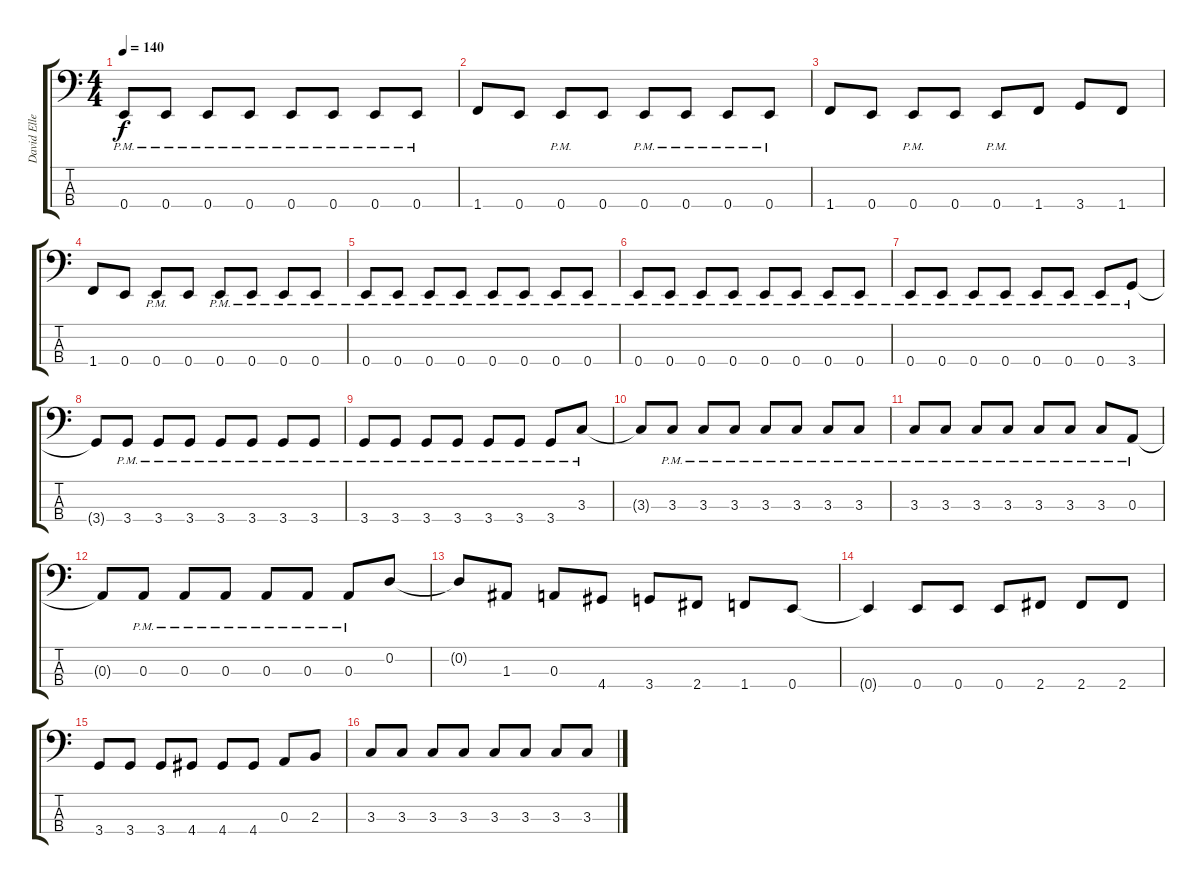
\track ("David Ellefson (Bass)" "David Elle") {instrument electricbasspick}
\staff {score tabs}
\tuning (G2 D2 A1 E1) {hide}
\ts (4 4)
\tempo 140
\clef f4
\ks c
0.4{pm}.8{dy f} 0.4{pm}.8 0.4{pm}.8 0.4{pm}.8 0.4{pm}.8 0.4{pm}.8 0.4{pm}.8 0.4{pm}.8 |
1.4.8 0.4.8 0.4{pm}.8 0.4.8 0.4{pm}.8 0.4{pm}.8 0.4{pm}.8 0.4{pm}.8 |
1.4.8 0.4.8 0.4{pm}.8 0.4.8 0.4{pm}.8 1.4.8 3.4.8 1.4.8 |
1.4.8 0.4.8 0.4{pm}.8 0.4.8 0.4{pm}.8 0.4{pm}.8 0.4{pm}.8 0.4{pm}.8 |
0.4{pm}.8 0.4{pm}.8 0.4{pm}.8 0.4{pm}.8 0.4{pm}.8 0.4{pm}.8 0.4{pm}.8 0.4{pm}.8 |
0.4{pm}.8 0.4{pm}.8 0.4{pm}.8 0.4{pm}.8 0.4{pm}.8 0.4{pm}.8 0.4{pm}.8 0.4{pm}.8 |
0.4{pm}.8 0.4{pm}.8 0.4{pm}.8 0.4{pm}.8 0.4{pm}.8 0.4{pm}.8 0.4{pm}.8 3.4{pm}.8 |
3.4{t}.8 3.4{pm}.8 3.4{pm}.8 3.4{pm}.8 3.4{pm}.8 3.4{pm}.8 3.4{pm}.8 3.4{pm}.8 |
3.4{pm}.8 3.4{pm}.8 3.4{pm}.8 3.4{pm}.8 3.4{pm}.8 3.4{pm}.8 3.4{pm}.8 3.3{pm}.8 |
3.3{t}.8 3.3{pm}.8 3.3{pm}.8 3.3{pm}.8 3.3{pm}.8 3.3{pm}.8 3.3{pm}.8 3.3{pm}.8 |
3.3{pm}.8 3.3{pm}.8 3.3{pm}.8 3.3{pm}.8 3.3{pm}.8 3.3{pm}.8 3.3{pm}.8 0.3{pm}.8 |
0.3{t}.8 0.3{pm}.8 0.3{pm}.8 0.3{pm}.8 0.3{pm}.8 0.3{pm}.8 0.3{pm}.8 0.2.8 |
0.2{t}.8 1.3.8 0.3.8 4.4.8 3.4.8 2.4.8 1.4.8 0.4.8 |
0.4{t}.4 0.4.8 0.4.8 0.4.8 2.4.8 2.4.8 2.4.8 |
3.4.8 3.4.8 3.4.8 4.4.8 4.4.8 4.4.8 0.3.8 2.3.8 |
3.3.8 3.3.8 3.3.8 3.3.8 3.3.8 3.3.8 3.3.8 3.3.8
